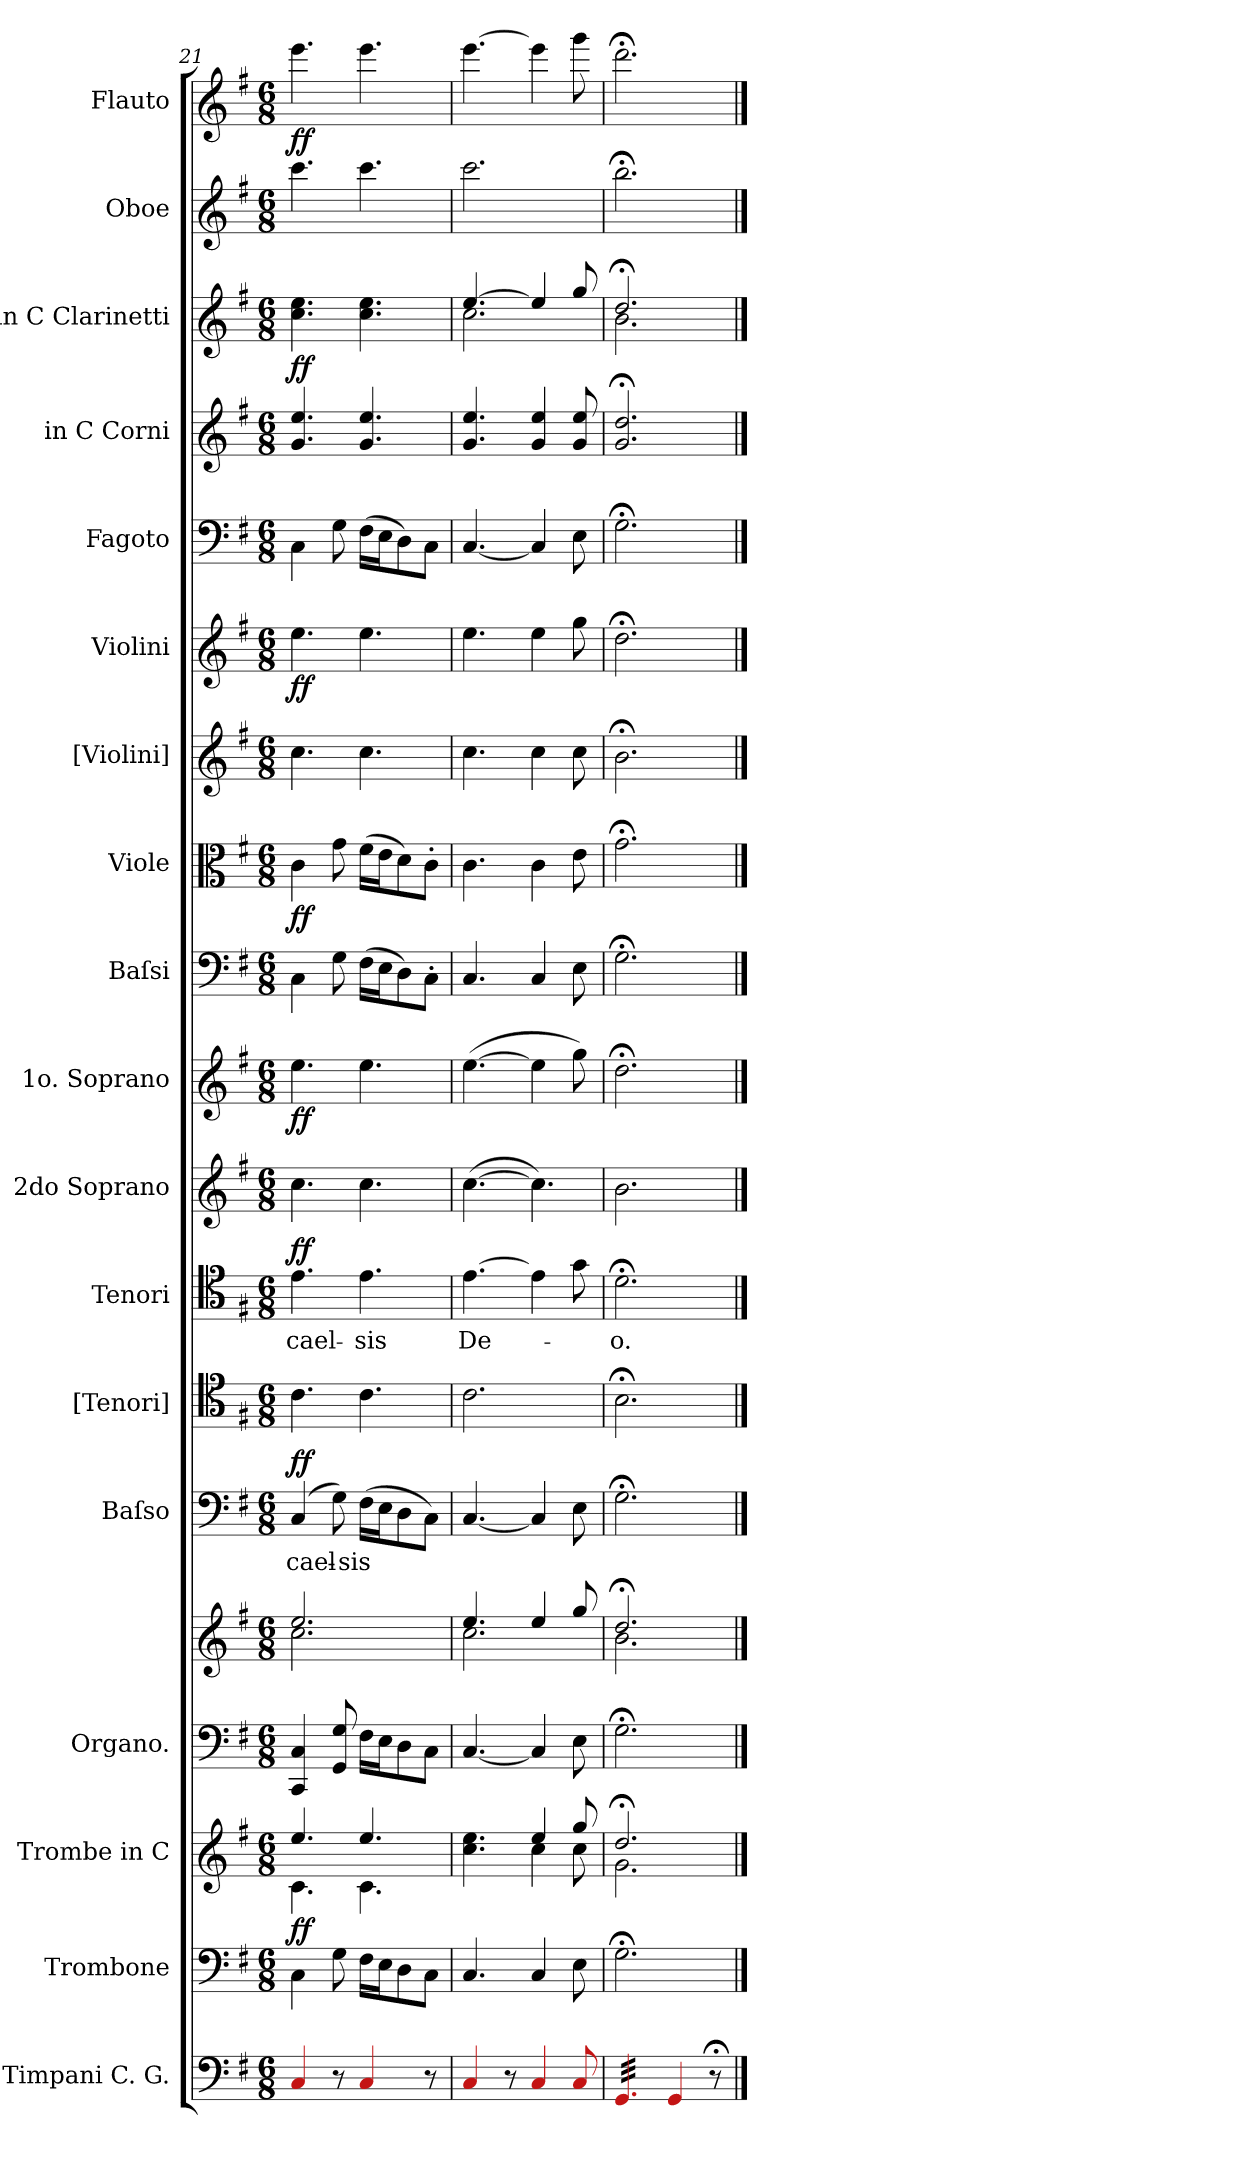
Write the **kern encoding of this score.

**kern	**kern	**kern	**dynam	**kern	**kern	**kern	**text	**dynam	**kern	**kern	**text	**dynam	**kern	**kern	**dynam	**kern	**kern	**dynam	**kern	**kern	**dynam	**kern	**kern	**kern	**dynam	**kern	**kern	**dynam
*part18	*part17	*part16	*part16	*part15	*part15	*part14	*part14	*part14	*part13	*part12	*part12	*part12	*part11	*part10	*part10	*part9	*part8	*part8	*part7	*part6	*part6	*part5	*part4	*part3	*part3	*part2	*part1	*part1
*staff19	*staff18	*staff17	*staff17	*staff16	*staff15	*staff14	*staff14	*staff14	*staff13	*staff12	*staff12	*staff12	*staff11	*staff10	*staff10	*staff9	*staff8	*staff8	*staff7	*staff6	*staff6	*staff5	*staff4	*staff3	*staff3	*staff2	*staff1	*staff1
*I"Timpani C. G.	*I"Trombone	*I"Trombe in C	*	*I"Organo.	*	*I"Baſso	*	*	*I"[Tenori]	*I"Tenori	*	*	*I"2do Soprano	*I"1o. Soprano	*	*I"Baſsi	*I"Viole	*	*I"[Violini]	*I"Violini	*	*I"Fagoto	*I"in C Corni	*I"in C Clarinetti	*	*I"Oboe	*I"Flauto	*
*I'timp	*I'trbn	*I'tr	*	*I'org	*	*I'B	*	*	*	*I'T	*	*	*I'S 2	*I'S 1	*	*I'b	*I'vle	*	*I'Vln	*I'vl	*	*I'fg	*I'cor	*I'cl	*	*I'ob	*I'fl	*
*clefF4	*clefF4	*clefG2	*	*clefF4	*clefG2	*clefF4	*	*	*clefC4	*clefC4	*	*	*clefG2	*clefG2	*	*clefF4	*clefC3	*	*clefG2	*clefG2	*	*clefF4	*clefG2	*clefG2	*	*clefG2	*clefG2	*
*k[f#]	*k[f#]	*k[f#]	*	*k[f#]	*k[f#]	*k[f#]	*	*	*k[f#]	*k[f#]	*	*	*k[f#]	*k[f#]	*	*k[f#]	*k[f#]	*	*k[f#]	*k[f#]	*	*k[f#]	*k[f#]	*k[f#]	*	*k[f#]	*k[f#]	*
*M6/8	*M6/8	*M6/8	*	*M6/8	*M6/8	*M6/8	*	*	*M6/8	*M6/8	*	*	*M6/8	*M6/8	*	*M6/8	*M6/8	*	*M6/8	*M6/8	*	*M6/8	*M6/8	*M6/8	*	*M6/8	*M6/8	*
=21	=21	=21	=21	=21	=21	=21	=21	=21	=21	=21	=21	=21	=21	=21	=21	=21	=21	=21	=21	=21	=21	=21	=21	=21	=21	=21	=21	=21
*	*	*^	*	*	*^	*	*	*	*	*	*	*	*	*	*	*	*	*	*	*	*	*	*	*	*	*	*	*
!	!	!	!	!	!	!	!	!	!	!LO:DY:a	!	!	!	!LO:DY:a	!	!	!	!	!	!	!	!	!	!	!	!	!	!	!	!
4Ra/	4C\	4.ee/	4.c\	ff	4CC/ 4C/	2.ee/	2.cc\	(4C/	-cael-	ff	4.c\	4.e\	-cael-	ff	4.cc\	4.ee\	ff	4C\	4c\	ff	4.cc\	4.ee\	ff	4C\	4.g/ 4.ee/	4.cc\ 4.ee\	ff	4.ccc\	4.eee\	ff
8r	8G\	.	.	.	8GG/ 8G/	.	.	8G\)	.	.	.	.	.	.	.	.	.	8G\	8g\	.	.	.	.	8G\	.	.	.	.	.	.
4Ra	16F#\LL	4.ee/	4.c\	.	16F#\LL	.	.	(16F#\LL	-sis	.	4.c\	4.e\	-sis	.	4.cc\	4.ee\	.	(16F#\LL	(16f#\LL	.	4.cc\	4.ee\	.	(16F#\LL	4.g/ 4.ee/	4.cc\ 4.ee\	.	4.ccc\	4.eee\	.
.	16E\J	.	.	.	16E\J	.	.	16E\J	.	.	.	.	.	.	.	.	.	16E\J	16e\J	.	.	.	.	16E\J	.	.	.	.	.	.
.	8D\	.	.	.	8D\	.	.	8D\	.	.	.	.	.	.	.	.	.	8D\)	8d\)	.	.	.	.	8D\)	.	.	.	.	.	.
8r	8C\J	.	.	.	8C\J	.	.	8C\J)	.	.	.	.	.	.	.	.	.	8C'\J	8c'\J	.	.	.	.	8C\J	.	.	.	.	.	.
=22	=22	=22	=22	=22	=22	=22	=22	=22	=22	=22	=22	=22	=22	=22	=22	=22	=22	=22	=22	=22	=22	=22	=22	=22	=22	=22	=22	=22	=22	=22
*	*	*	*	*	*	*	*	*	*	*	*	*	*	*	*	*	*	*	*	*	*	*	*	*	*	*^	*	*	*	*
4Ra	4.C/	4.ryy	4.cc\ 4.ee\	.	[4.C/	4.ee/	2.cc\	[4.C/	.	.	2.c\	[4.e\	De-	.	([4.cc\	([4.ee\	.	4.C/	4.c\	.	4.cc\	4.ee\	.	[4.C/	4.g/ 4.ee/	[4.ee/	2.cc\	.	2.ccc\	[4.eee\	.
8r	.	.	.	.	.	.	.	.	.	.	.	.	.	.	.	.	.	.	.	.	.	.	.	.	.	.	.	.	.	.	.
4Ra/	4C/	4ee/	4cc\	.	4C/]	4ee/	.	4C/]	.	.	.	4e\]	.	.	4.cc\])	4ee\]	.	4C/	4c\	.	4cc\	4ee\	.	4C/]	4g/ 4ee/	4ee/]	.	.	.	4eee\]	.
8Ra/	8E\	8gg/	8cc\	.	8E\	8gg/	.	8E\	.	.	.	8g\	.	.	.	8gg\)	.	8E\	8e\	.	8cc\	8gg\	.	8E\	8g/ 8ee/	8gg/	.	.	.	8ggg\	.
=23	=23	=23	=23	=23	=23	=23	=23	=23	=23	=23	=23	=23	=23	=23	=23	=23	=23	=23	=23	=23	=23	=23	=23	=23	=23	=23	=23	=23	=23	=23	=23
*tremolo	*	*	*	*	*	*	*	*	*	*	*	*	*	*	*	*	*	*	*	*	*	*	*	*	*	*	*	*	*	*	*
32Re/LLL	2.G;<\	2.dd;</	2.g\	.	2.G;<\	2.dd;</	2.b\	2.G;<\	.	.	2.B;<\	2.d;<\	-o.	.	2.b\	2.dd;<\	.	2.G;<\	2.g;<\	.	2.b;<\	2.dd;<\	.	2.G;<\	2.g;</ 2.dd;</	2.dd;</	2.b\	.	2.bb;<\	2.ddd;<\	.
32Re/	.	.	.	.	.	.	.	.	.	.	.	.	.	.	.	.	.	.	.	.	.	.	.	.	.	.	.	.	.	.	.
32Re/	.	.	.	.	.	.	.	.	.	.	.	.	.	.	.	.	.	.	.	.	.	.	.	.	.	.	.	.	.	.	.
32Re/	.	.	.	.	.	.	.	.	.	.	.	.	.	.	.	.	.	.	.	.	.	.	.	.	.	.	.	.	.	.	.
32Re/	.	.	.	.	.	.	.	.	.	.	.	.	.	.	.	.	.	.	.	.	.	.	.	.	.	.	.	.	.	.	.
32Re/	.	.	.	.	.	.	.	.	.	.	.	.	.	.	.	.	.	.	.	.	.	.	.	.	.	.	.	.	.	.	.
32Re/	.	.	.	.	.	.	.	.	.	.	.	.	.	.	.	.	.	.	.	.	.	.	.	.	.	.	.	.	.	.	.
32Re/	.	.	.	.	.	.	.	.	.	.	.	.	.	.	.	.	.	.	.	.	.	.	.	.	.	.	.	.	.	.	.
32Re/	.	.	.	.	.	.	.	.	.	.	.	.	.	.	.	.	.	.	.	.	.	.	.	.	.	.	.	.	.	.	.
32Re/	.	.	.	.	.	.	.	.	.	.	.	.	.	.	.	.	.	.	.	.	.	.	.	.	.	.	.	.	.	.	.
32Re/	.	.	.	.	.	.	.	.	.	.	.	.	.	.	.	.	.	.	.	.	.	.	.	.	.	.	.	.	.	.	.
32Re/JJJ	.	.	.	.	.	.	.	.	.	.	.	.	.	.	.	.	.	.	.	.	.	.	.	.	.	.	.	.	.	.	.
*Xtremolo	*	*	*	*	*	*	*	*	*	*	*	*	*	*	*	*	*	*	*	*	*	*	*	*	*	*	*	*	*	*	*
4Re/	.	.	.	.	.	.	.	.	.	.	.	.	.	.	.	.	.	.	.	.	.	.	.	.	.	.	.	.	.	.	.
8r;<	.	.	.	.	.	.	.	.	.	.	.	.	.	.	.	.	.	.	.	.	.	.	.	.	.	.	.	.	.	.	.
*	*	*v	*v	*	*	*v	*v	*	*	*	*	*	*	*	*	*	*	*	*	*	*	*	*	*	*	*v	*v	*	*	*	*
==	==	==	==	==	==	==	==	==	==	==	==	==	==	==	==	==	==	==	==	==	==	==	==	==	==	==	==	==
*-	*-	*-	*-	*-	*-	*-	*-	*-	*-	*-	*-	*-	*-	*-	*-	*-	*-	*-	*-	*-	*-	*-	*-	*-	*-	*-	*-	*-
